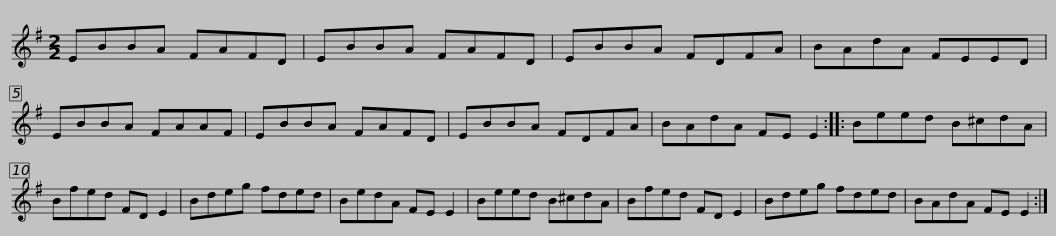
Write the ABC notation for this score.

X:1
L:1/8
M:2/2
I:linebreak $
K:Emin
V:1 treble
V:1
 EBBA FAFD | EBBA FAFD | EBBA FDFA | BAdA FEED | EBBA FAAF |$ %5
 EBBA FAFD | EBBA FDFA | BAdA FE E2 :: Beed B^cdA | Bfed FD E2 |$ %10
 Bdeg fded | BedA FE E2 | Beed B^cdA | Bfed FD E2 | Bdeg fded | %15
 BAdA FE E2 :| %16
